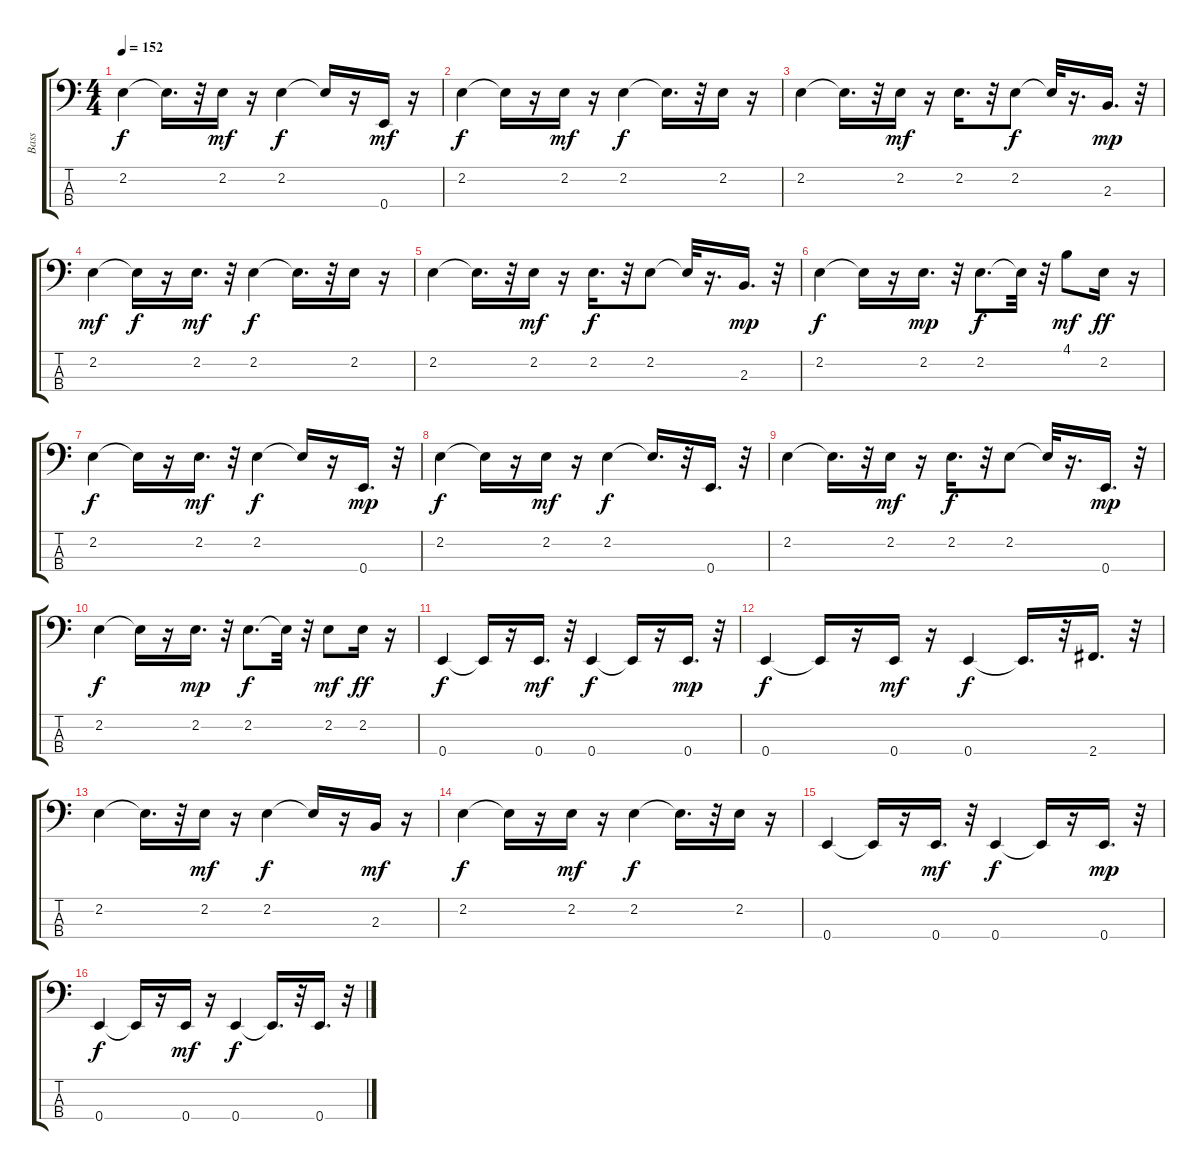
\track ("Bass    " "Bass    ") {instrument fretlessbass}
\staff {score tabs}
\tuning (G2 D2 A1 E1) {hide}
\ts (4 4)
\tempo 152
\clef f4
\ks c
2.2.4{dy f} 2.2{t}.16{d} r.32 2.2.16{dy mf} r.16 2.2.4{dy f} 2.2{t}.16 r.16 0.4.16{dy mf} r.16 |
2.2.4{dy f} 2.2{t}.16 r.16 2.2.16{dy mf} r.16 2.2.4{dy f} 2.2{t}.16{d} r.32 2.2.16 r.16 |
2.2.4 2.2{t}.16{d} r.32 2.2.16{dy mf} r.16 2.2.16{d} r.32 2.2.8{dy f} 2.2{t}.32 r.16{d} 2.3.16{d dy mp} r.32 |
2.2.4{dy mf} 2.2{t}.16{dy f} r.16 2.2.16{d dy mf} r.32 2.2.4{dy f} 2.2{t}.16{d} r.32 2.2.16 r.16 |
2.2.4 2.2{t}.16{d} r.32 2.2.16{dy mf} r.16 2.2.16{d dy f} r.32 2.2.8 2.2{t}.32 r.16{d} 2.3.16{d dy mp} r.32 |
2.2.4{dy f} 2.2{t}.16 r.16 2.2.16{d dy mp} r.32 2.2.8{d dy f} 2.2{t}.32 r.32 4.1.8{dy mf} 2.2.16{dy ff} r.16 |
2.2.4{dy f} 2.2{t}.16 r.16 2.2.16{d dy mf} r.32 2.2.4{dy f} 2.2{t}.16 r.16 0.4.16{d dy mp} r.32 |
2.2.4{dy f} 2.2{t}.16 r.16 2.2.16{dy mf} r.16 2.2.4{dy f} 2.2{t}.16{d} r.32 0.4.16{d} r.32 |
2.2.4 2.2{t}.16{d} r.32 2.2.16{dy mf} r.16 2.2.16{d dy f} r.32 2.2.8 2.2{t}.32 r.16{d} 0.4.16{d dy mp} r.32 |
2.2.4{dy f} 2.2{t}.16 r.16 2.2.16{d dy mp} r.32 2.2.8{d dy f} 2.2{t}.32 r.32 2.2.8{dy mf} 2.2.16{dy ff} r.16 |
0.4.4{dy f} 0.4{t}.16 r.16 0.4.16{d dy mf} r.32 0.4.4{dy f} 0.4{t}.16 r.16 0.4.16{d dy mp} r.32 |
0.4.4{dy f} 0.4{t}.16 r.16 0.4.16{dy mf} r.16 0.4.4{dy f} 0.4{t}.16{d} r.32 2.4.16{d} r.32 |
2.2.4 2.2{t}.16{d} r.32 2.2.16{dy mf} r.16 2.2.4{dy f} 2.2{t}.16 r.16 2.3.16{dy mf} r.16 |
2.2.4{dy f} 2.2{t}.16 r.16 2.2.16{dy mf} r.16 2.2.4{dy f} 2.2{t}.16{d} r.32 2.2.16 r.16 |
0.4.4 0.4{t}.16 r.16 0.4.16{d dy mf} r.32 0.4.4{dy f} 0.4{t}.16 r.16 0.4.16{d dy mp} r.32 |
0.4.4{dy f} 0.4{t}.16 r.16 0.4.16{dy mf} r.16 0.4.4{dy f} 0.4{t}.16{d} r.32 0.4.16{d} r.32
